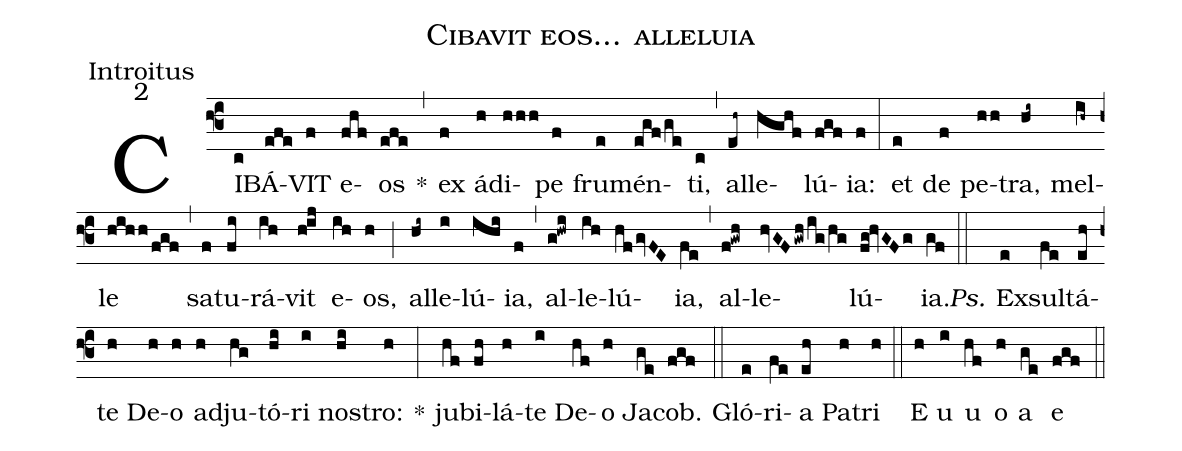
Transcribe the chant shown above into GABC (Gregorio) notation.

name:Cibavit eos... alleluia;
office-part:Introitus;
mode:2;
%%
(f3) CI(c)BÁ(efe)VIT(f) e(fhf)os(efe) *(,) ex(f) á(h)di(hhh)pe(f) fru(e)mén(egf/ge)ti,(c) (,) al(eh~)le(hghf)lú(fgf)ia:(f) (:) et(e) de(f) pe(hh)tra,(hi~) mel(ih~)le(hihh/fgf) (,) sa(f)tu(fi)rá(ih)vit(h!ij) e(ih)os,(h) (;) al(hi~)le(i)lú(ihi)ia,(f) (,) al(g!hwi)le(ih)lú(hf/gvFE)ia,(fe) (,) al(f!gwh)le(hvGF/gwh/ig/hg)lú(fg!hvGFg)ia.(gf) (::) <i>Ps.</i>() Ex(e)sul(fe)tá(eh)te(h) De(h)o(h) ad(h)ju(hg)tó(hi)ri(i) nos(hi)tro:(h) *(:) ju(hf)bi(fh)lá(h)te(i) De(hf)o(h) Ja(ge)cob.(fgf) (::) Gló(e)ri(fe)a(eh) Pa(h)tri(h) (::) E(h) u(i) u(hf) o(h) a(ge) e(fgf) (::)
